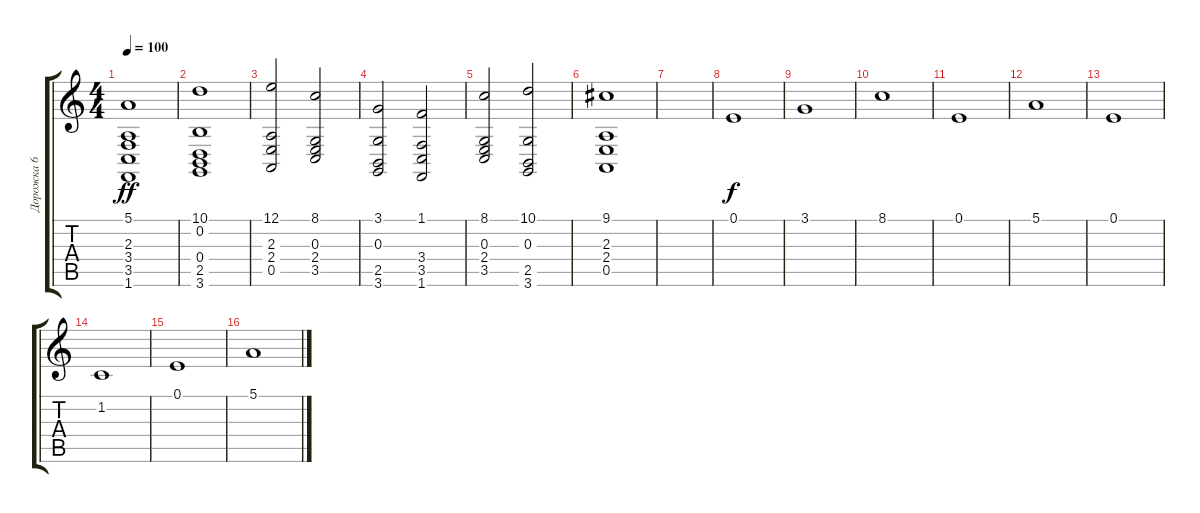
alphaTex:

\track ("Дорожка 6" "Дорожка 6") {instrument synthstrings2}
\staff {score tabs}
\tuning (E4 B3 G3 D3 A2 E2) {hide}
\ts (4 4)
\tempo 100
\clef g2
\ks c
(5.1 2.3 3.4 3.5 1.6).1{dy ff} |
(10.1 0.2 0.4 2.5 3.6).1 |
(12.1 2.3 2.4 0.5).2 (8.1 0.3 2.4 3.5).2 |
(3.1 0.3 2.5 3.6).2 (1.1 3.4 3.5 1.6).2 |
(8.1 0.3 2.4 3.5).2 (10.1 0.3 2.5 3.6).2 |
(9.1 2.3 2.4 0.5).1 |
|
0.1.1{dy f} |
3.1.1 |
8.1.1 |
0.1.1 |
5.1.1 |
0.1.1 |
1.2.1 |
0.1.1{volume 9} |
5.1.1
